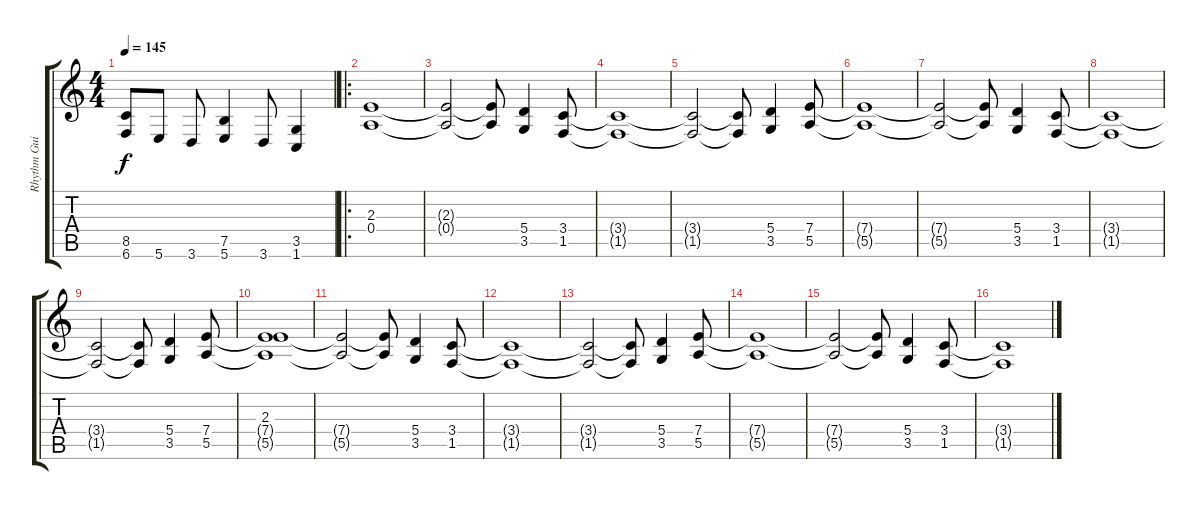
\track ("Rhythm Guitar" "Rhythm Gui") {instrument overdrivenguitar}
\staff {score tabs}
\tuning (B3 Gb3 D3 A2 E2 B1) {hide}
\ts (4 4)
\tempo 145
\clef g2
\ks c
(8.5{t} 6.6{t}).8{dy f} 5.6.8 3.6.8 (7.5 5.6).4 3.6.8 (3.5 1.6).4 |
\ro
(2.3 0.4).1 |
(2.3{t} 0.4{t}).2 (2.3{t} 0.4{t}).8 (5.4 3.5).4 (3.4 1.5).8 |
(3.4{t} 1.5{t}).1 |
(3.4{t} 1.5{t}).2 (3.4{t} 1.5{t}).8 (5.4 3.5).4 (7.4 5.5).8 |
(7.4{t} 5.5{t}).1 |
(7.4{t} 5.5{t}).2 (7.4{t} 5.5{t}).8 (5.4 3.5).4 (3.4 1.5).8 |
(3.4{t} 1.5{t}).1 |
(3.4{t} 1.5{t}).2 (3.4{t} 1.5{t}).8 (5.4 3.5).4 (7.4 5.5).8 |
(2.3 7.4{t} 5.5{t}).1 |
(7.4{t} 5.5{t}).2 (7.4{t} 5.5{t}).8 (5.4 3.5).4 (3.4 1.5).8 |
(3.4{t} 1.5{t}).1 |
(3.4{t} 1.5{t}).2 (3.4{t} 1.5{t}).8 (5.4 3.5).4 (7.4 5.5).8 |
(7.4{t} 5.5{t}).1 |
(7.4{t} 5.5{t}).2 (7.4{t} 5.5{t}).8 (5.4 3.5).4 (3.4 1.5).8 |
(3.4{t} 1.5{t}).1
